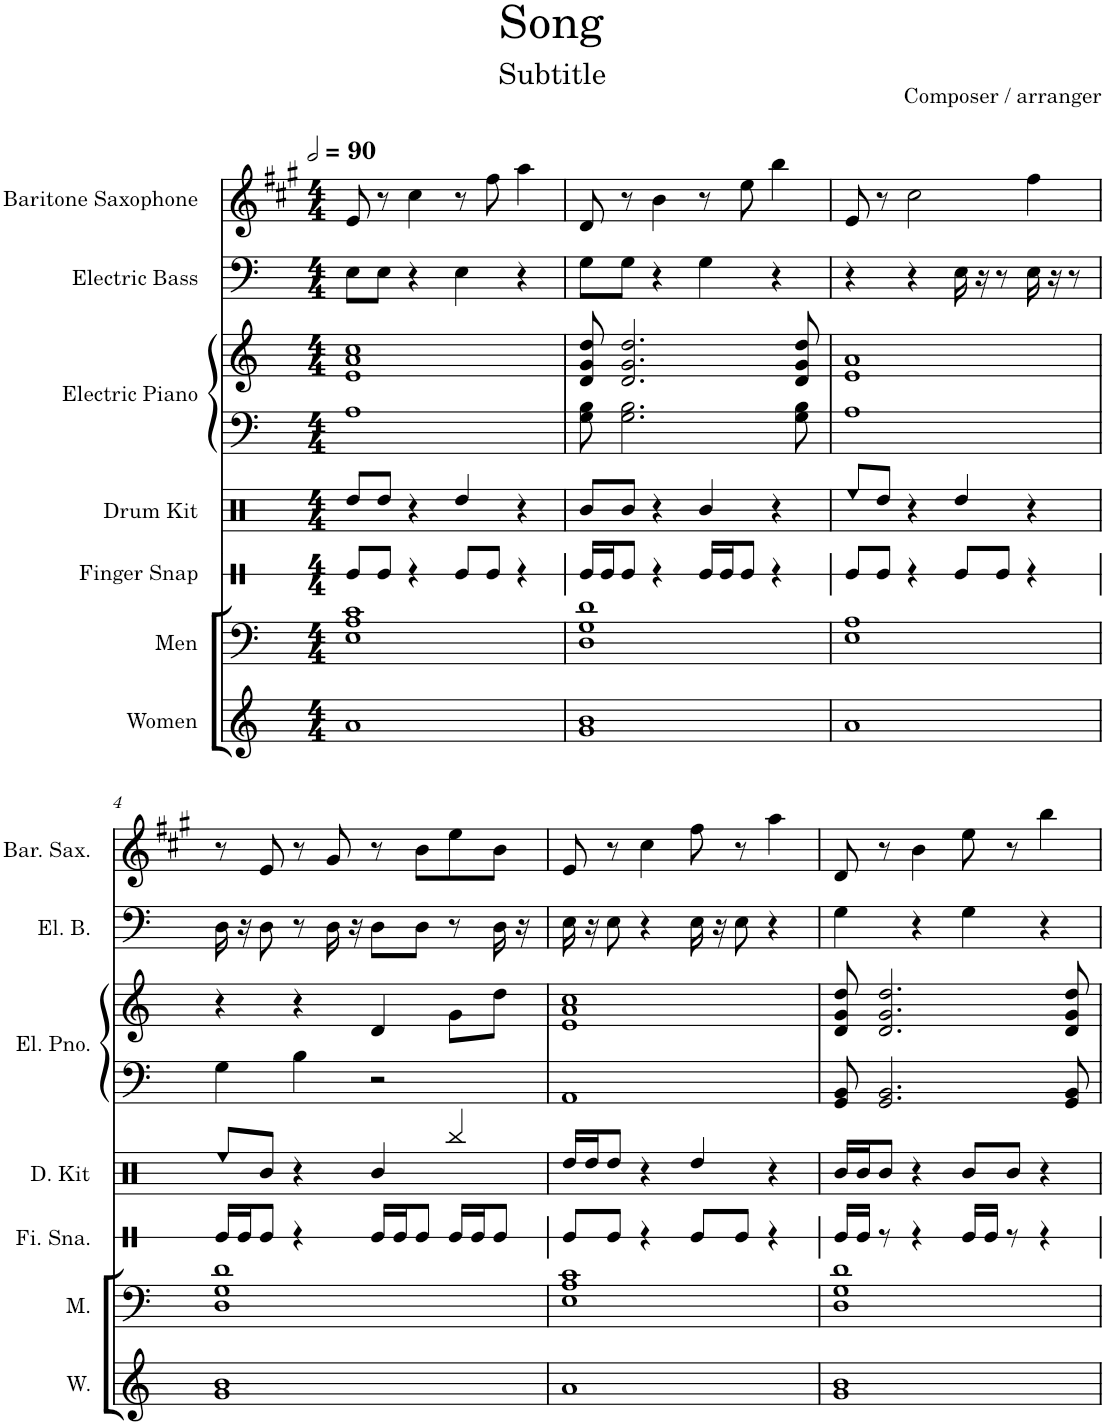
**kern	**kern	**kern	**kern	**kern	**kern	**kern	**kern
*part7	*part6	*part5	*part4	*part3	*part3	*part2	*part1
*staff8	*staff7	*staff6	*staff5	*staff4	*staff3	*staff2	*staff1
*I"Women	*I"Men	*I"Finger Snap	*I"Drum Kit	*I"Electric Piano	*	*I"Electric Bass	*I"Baritone Saxophone
*I'W.	*I'M.	*I'Fi. Sna.	*I'D. Kit	*I'El. Pno.	*	*I'El. B.	*I'Bar. Sax.
*	*	*stria1	*	*	*	*	*
*clefG2	*clefF4	*clefX	*clefX	*clefF4	*clefG2	*clefF4	*clefG2
*	*	*	*	*	*	*Trd7c12	*Trd12c21
*k[]	*k[]	*k[]	*k[]	*k[]	*k[]	*k[]	*k[f#c#g#]
*M4/4	*M4/4	*M4/4	*M4/4	*M4/4	*M4/4	*M4/4	*M4/4
*MM180	*MM180	*MM180	*MM180	*MM180	*MM180	*MM180	*MM180
=1	=1	=1	=1	=1	=1	=1	=1
1a	1E 1A 1c	8Re/L	8Rdd/L	1A	1e 1a 1cc	8E\L	8e/
.	.	8Re/J	8Rdd/J	.	.	8E\J	8r
.	.	4r	4r	.	.	4r	4cc#\
.	.	8Re/L	4Rdd/	.	.	4E\	8r
.	.	8Re/J	.	.	.	.	8ff#\
.	.	4r	4r	.	.	4r	4aa\
=2	=2	=2	=2	=2	=2	=2	=2
1g 1b	1D 1G 1d	16Re/LL	8R/L	8G\ 8B\	8d/ 8g/ 8dd/	8G\L	8d/
.	.	16Re/J	.	.	.	.	.
.	.	8Re/J	8R/J	2.G\ 2.B\	2.d/ 2.g/ 2.dd/	8G\J	8r
.	.	4r	4r	.	.	4r	4b\
.	.	16Re/LL	4R/	.	.	4G\	8r
.	.	16Re/J	.	.	.	.	.
.	.	8Re/J	.	.	.	.	8ee\
.	.	4r	4r	.	.	4r	4bb\
.	.	.	.	8G\ 8B\	8d/ 8g/ 8dd/	.	.
=3	=3	=3	=3	=3	=3	=3	=3
1a	1E 1A	8Re/L	8Ree/L	1A	1e 1a	4r	8e/
.	.	8Re/J	8Rdd/J	.	.	.	8r
.	.	4r	4r	.	.	4r	2cc#\
.	.	8Re/L	4Rdd/	.	.	16E\	.
.	.	.	.	.	.	16r	.
.	.	8Re/J	.	.	.	8r	.
.	.	4r	4r	.	.	16E\	4ff#\
.	.	.	.	.	.	16r	.
.	.	.	.	.	.	8r	.
!!LO:LB:g=z
=4	=4	=4	=4	=4	=4	=4	=4
1g 1b	1D 1G 1d	16Re/LL	8Ree/L	4G\	4r	16D\	8r
.	.	16Re/J	.	.	.	16r	.
.	.	8Re/J	8R/J	.	.	8D\	8e/
.	.	4r	4r	4B\	4r	8r	8r
.	.	.	.	.	.	16D\	8g#/
.	.	.	.	.	.	16r	.
.	.	16Re/LL	4R/	2r	4d/	8D\L	8r
.	.	16Re/J	.	.	.	.	.
.	.	8Re/J	.	.	.	8D\J	8b\L
.	.	16Re/LL	4Rbb/	.	8g\L	8r	8ee\
.	.	16Re/J	.	.	.	.	.
.	.	8Re/J	.	.	8dd\J	16D\	8b\J
.	.	.	.	.	.	16r	.
=5	=5	=5	=5	=5	=5	=5	=5
1a	1E 1A 1c	8Re/L	16Rdd/LL	1AA	1e 1a 1cc	16E\	8e/
.	.	.	16Rdd/J	.	.	16r	.
.	.	8Re/J	8Rdd/J	.	.	8E\	8r
.	.	4r	4r	.	.	4r	4cc#\
.	.	8Re/L	4Rdd/	.	.	16E\	8ff#\
.	.	.	.	.	.	16r	.
.	.	8Re/J	.	.	.	8E\	8r
.	.	4r	4r	.	.	4r	4aa\
=6	=6	=6	=6	=6	=6	=6	=6
1g 1b	1D 1G 1d	16Re/LL	16R/LL	8GG/ 8BB/	8d/ 8g/ 8dd/	4G\	8d/
.	.	16Re/JJ	16R/J	.	.	.	.
.	.	8r	8R/J	2.GG/ 2.BB/	2.d/ 2.g/ 2.dd/	.	8r
.	.	4r	4r	.	.	4r	4b\
.	.	16Re/LL	8R/L	.	.	4G\	8ee\
.	.	16Re/JJ	.	.	.	.	.
.	.	8r	8R/J	.	.	.	8r
.	.	4r	4r	.	.	4r	4bb\
.	.	.	.	8GG/ 8BB/	8d/ 8g/ 8dd/	.	.
=	=	=	=	=	=	=	=
*-	*-	*-	*-	*-	*-	*-	*-
